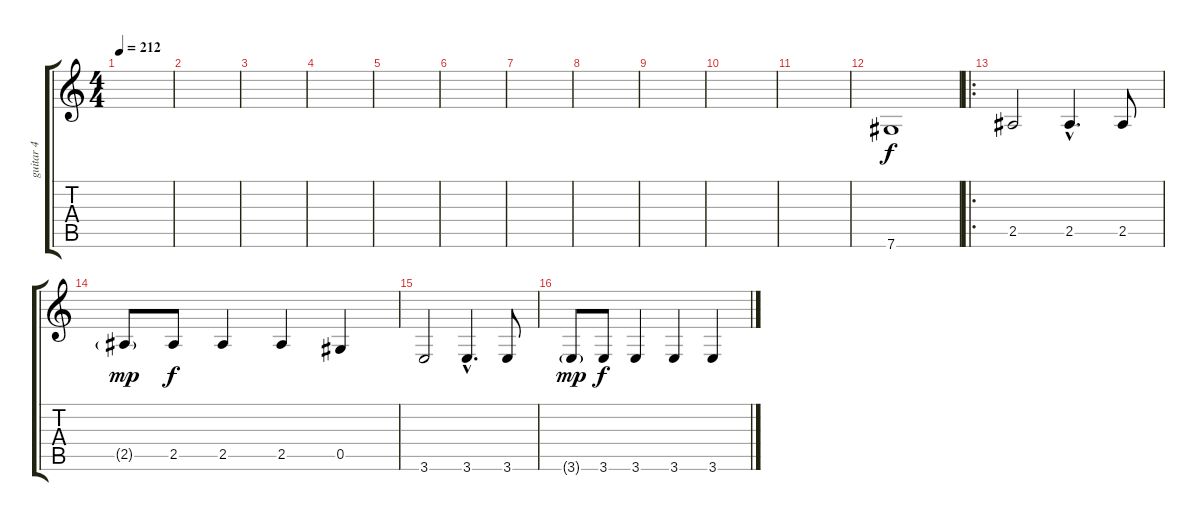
\track ("guitar 4" "guitar 4") {instrument distortionguitar}
\staff {score tabs}
\tuning (Eb4 Bb3 Gb3 Db3 Ab2 Db2) {hide}
\ts (4 4)
\tempo 212
\clef g2
\ks c
|
|
|
|
|
|
|
|
|
|
|
7.6.1 |
\ro
2.5.2 2.5{hac}.4{d} 2.5.8 |
2.5{g}.8{dy mp} 2.5.8{dy f} 2.5.4 2.5.4 0.5.4 |
3.6.2 3.6{hac}.4{d} 3.6.8 |
3.6{g}.8{dy mp} 3.6.8{dy f} 3.6.4 3.6.4 3.6.4
